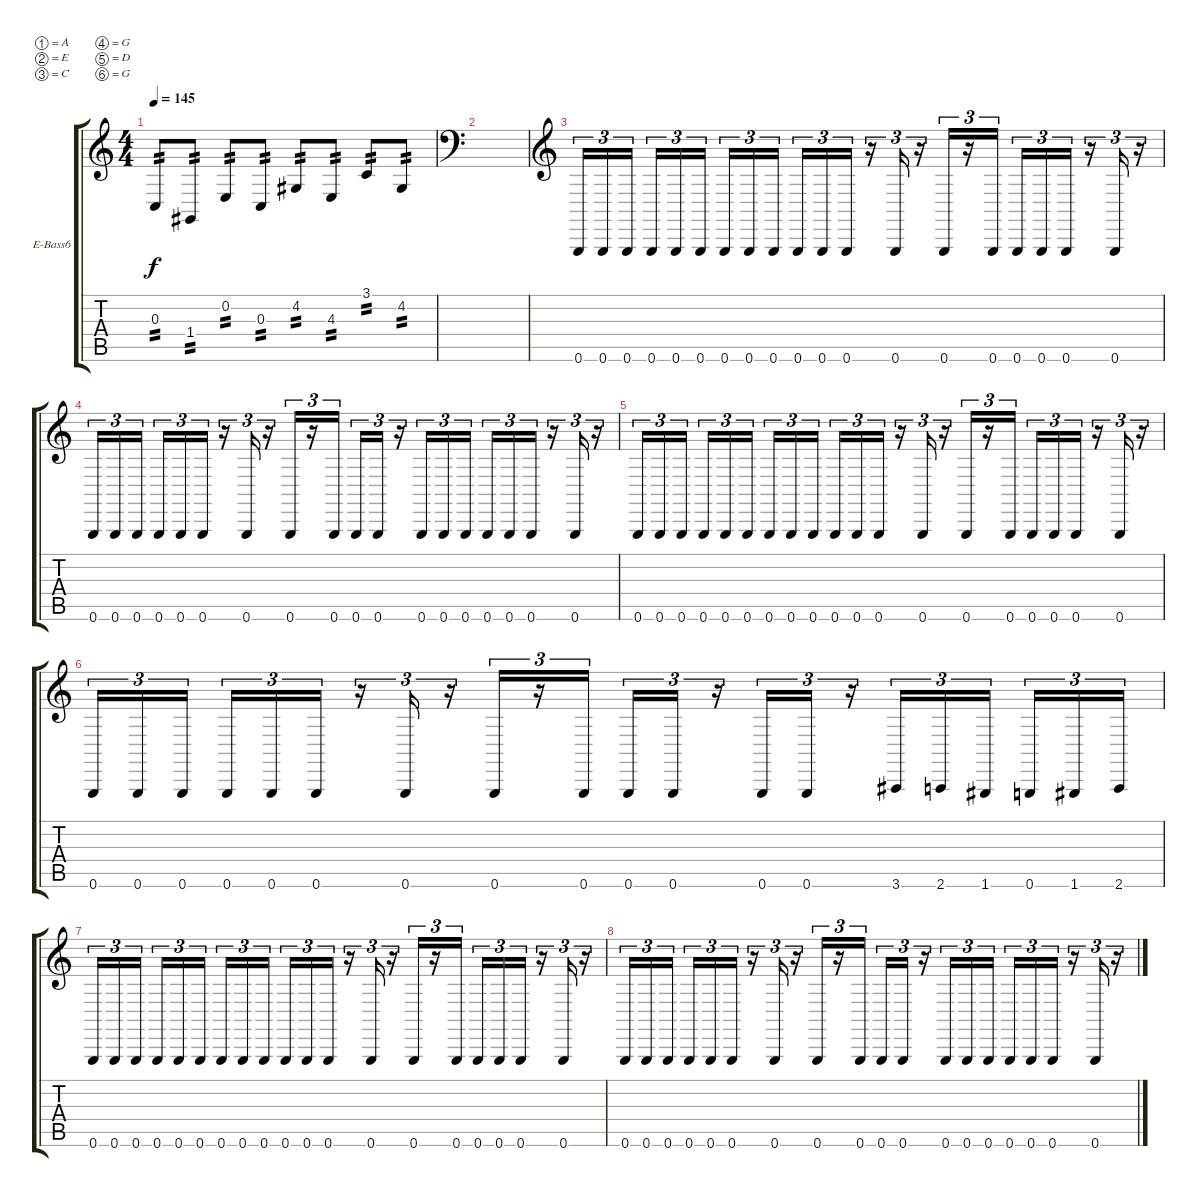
\defaultSystemsLayout 4
\bracketExtendMode groupsimilarinstruments
\firstSystemTrackNameOrientation horizontal
\otherSystemsTrackNameOrientation horizontal
\track ("Bass" "E-Bass6") {instrument electricbassfinger}
\staff {score tabs}
\tuning (A2 E2 C2 G1 D1 G0)
\ts (4 4)
\tempo 145
\clef g2
\ks c
0.3.8{tp 2 dy f} 1.4.8{tp 2} 0.2.8{tp 2} 0.3.8{tp 2} 4.2.8{tp 2} 4.3.8{tp 2} 3.1.8{tp 2} 4.2.8{tp 2} |
\clef f4
|
\clef g2
0.6.16{tu (3 2)} 0.6.16{tu (3 2)} 0.6.16{tu (3 2)} 0.6.16{tu (3 2)} 0.6.16{tu (3 2)} 0.6.16{tu (3 2)} 0.6.16{tu (3 2)} 0.6.16{tu (3 2)} 0.6.16{tu (3 2)} 0.6.16{tu (3 2)} 0.6.16{tu (3 2)} 0.6.16{tu (3 2)} r.16{tu (3 2)} 0.6.16{tu (3 2)} r.16{tu (3 2)} 0.6.16{tu (3 2)} r.16{tu (3 2)} 0.6.16{tu (3 2)} 0.6.16{tu (3 2)} 0.6.16{tu (3 2)} 0.6.16{tu (3 2)} r.16{tu (3 2)} 0.6.16{tu (3 2)} r.16{tu (3 2)} |
0.6.16{tu (3 2)} 0.6.16{tu (3 2)} 0.6.16{tu (3 2)} 0.6.16{tu (3 2)} 0.6.16{tu (3 2)} 0.6.16{tu (3 2)} r.16{tu (3 2)} 0.6.16{tu (3 2)} r.16{tu (3 2)} 0.6.16{tu (3 2)} r.16{tu (3 2)} 0.6.16{tu (3 2)} 0.6.16{tu (3 2)} 0.6.16{tu (3 2)} r.16{tu (3 2)} 0.6.16{tu (3 2)} 0.6.16{tu (3 2)} 0.6.16{tu (3 2)} 0.6.16{tu (3 2)} 0.6.16{tu (3 2)} 0.6.16{tu (3 2)} r.16{tu (3 2)} 0.6.16{tu (3 2)} r.16{tu (3 2)} |
0.6.16{tu (3 2)} 0.6.16{tu (3 2)} 0.6.16{tu (3 2)} 0.6.16{tu (3 2)} 0.6.16{tu (3 2)} 0.6.16{tu (3 2)} 0.6.16{tu (3 2)} 0.6.16{tu (3 2)} 0.6.16{tu (3 2)} 0.6.16{tu (3 2)} 0.6.16{tu (3 2)} 0.6.16{tu (3 2)} r.16{tu (3 2)} 0.6.16{tu (3 2)} r.16{tu (3 2)} 0.6.16{tu (3 2)} r.16{tu (3 2)} 0.6.16{tu (3 2)} 0.6.16{tu (3 2)} 0.6.16{tu (3 2)} 0.6.16{tu (3 2)} r.16{tu (3 2)} 0.6.16{tu (3 2)} r.16{tu (3 2)} |
0.6.16{tu (3 2)} 0.6.16{tu (3 2)} 0.6.16{tu (3 2)} 0.6.16{tu (3 2)} 0.6.16{tu (3 2)} 0.6.16{tu (3 2)} r.16{tu (3 2)} 0.6.16{tu (3 2)} r.16{tu (3 2)} 0.6.16{tu (3 2)} r.16{tu (3 2)} 0.6.16{tu (3 2)} 0.6.16{tu (3 2)} 0.6.16{tu (3 2)} r.16{tu (3 2)} 0.6.16{tu (3 2)} 0.6.16{tu (3 2)} r.16{tu (3 2)} 3.6.16{tu (3 2)} 2.6.16{tu (3 2)} 1.6.16{tu (3 2)} 0.6.16{tu (3 2)} 1.6.16{tu (3 2)} 2.6.16{tu (3 2)} |
0.6.16{tu (3 2)} 0.6.16{tu (3 2)} 0.6.16{tu (3 2)} 0.6.16{tu (3 2)} 0.6.16{tu (3 2)} 0.6.16{tu (3 2)} 0.6.16{tu (3 2)} 0.6.16{tu (3 2)} 0.6.16{tu (3 2)} 0.6.16{tu (3 2)} 0.6.16{tu (3 2)} 0.6.16{tu (3 2)} r.16{tu (3 2)} 0.6.16{tu (3 2)} r.16{tu (3 2)} 0.6.16{tu (3 2)} r.16{tu (3 2)} 0.6.16{tu (3 2)} 0.6.16{tu (3 2)} 0.6.16{tu (3 2)} 0.6.16{tu (3 2)} r.16{tu (3 2)} 0.6.16{tu (3 2)} r.16{tu (3 2)} |
0.6.16{tu (3 2)} 0.6.16{tu (3 2)} 0.6.16{tu (3 2)} 0.6.16{tu (3 2)} 0.6.16{tu (3 2)} 0.6.16{tu (3 2)} r.16{tu (3 2)} 0.6.16{tu (3 2)} r.16{tu (3 2)} 0.6.16{tu (3 2)} r.16{tu (3 2)} 0.6.16{tu (3 2)} 0.6.16{tu (3 2)} 0.6.16{tu (3 2)} r.16{tu (3 2)} 0.6.16{tu (3 2)} 0.6.16{tu (3 2)} 0.6.16{tu (3 2)} 0.6.16{tu (3 2)} 0.6.16{tu (3 2)} 0.6.16{tu (3 2)} r.16{tu (3 2)} 0.6.16{tu (3 2)} r.16{tu (3 2)}
